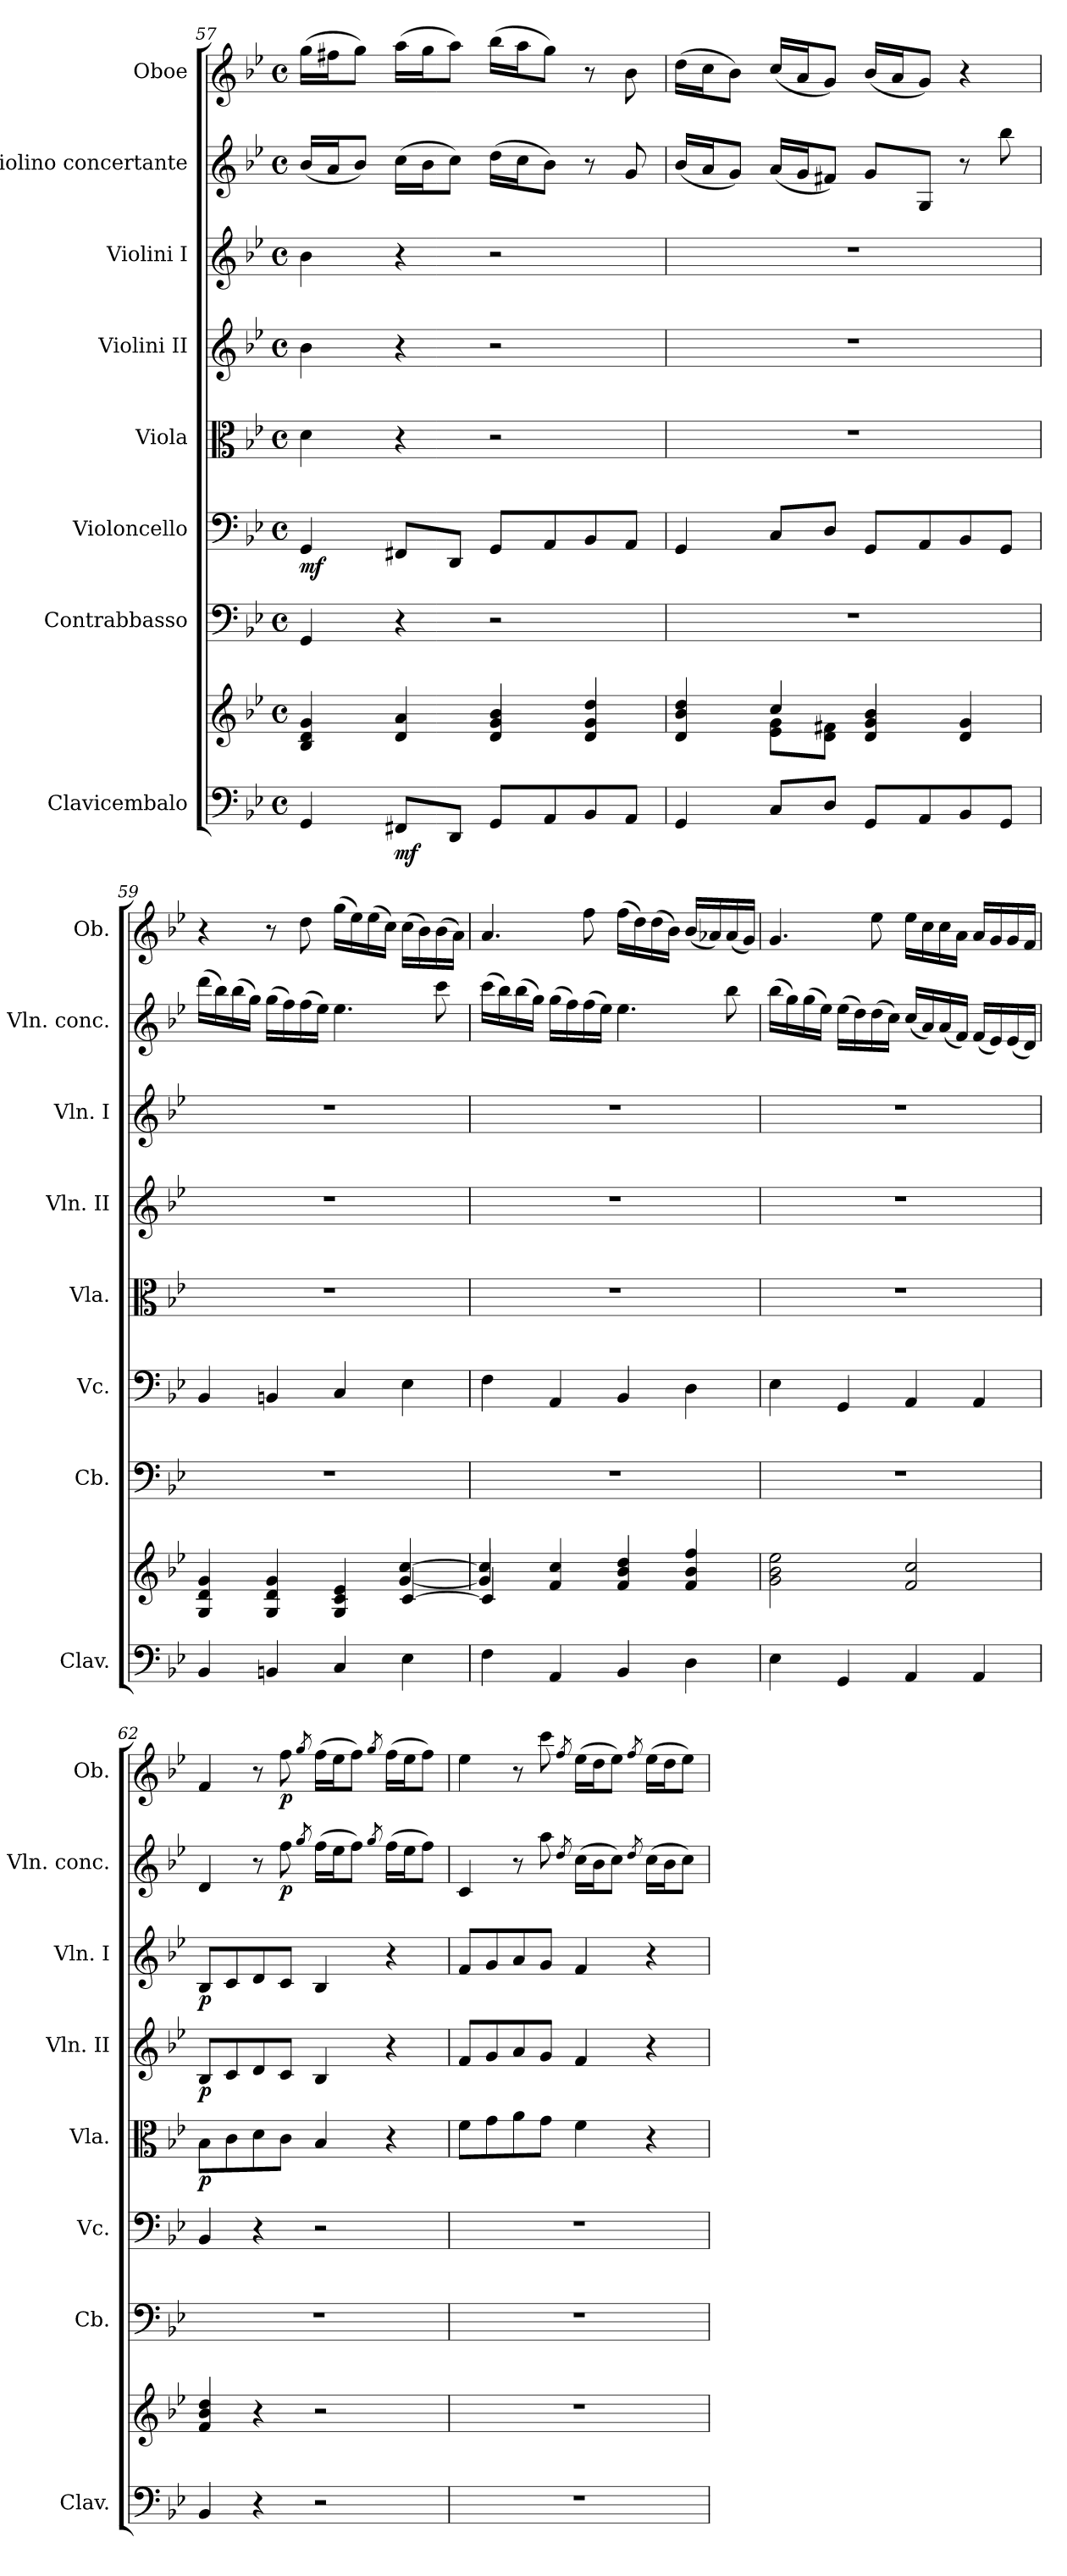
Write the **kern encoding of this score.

**kern	**kern	**dynam	**kern	**kern	**dynam	**kern	**dynam	**kern	**dynam	**kern	**dynam	**kern	**dynam	**kern	**dynam
*part8	*part8	*part8	*part7	*part6	*part6	*part5	*part5	*part4	*part4	*part3	*part3	*part2	*part2	*part1	*part1
*staff9	*staff8	*staff8/9	*staff7	*staff6	*staff6	*staff5	*staff5	*staff4	*staff4	*staff3	*staff3	*staff2	*staff2	*staff1	*staff1
*I"Clavicembalo	*	*	*I"Contrabbasso	*I"Violoncello	*	*I"Viola	*	*I"Violini II	*	*I"Violini I	*	*I"Violino concertante	*	*I"Oboe	*
*I'Clav.	*	*	*I'Cb.	*I'Vc.	*	*I'Vla.	*	*I'Vln. II	*	*I'Vln. I	*	*I'Vln. conc.	*	*I'Ob.	*
!!LO:PB:g=z
*clefF4	*clefG2	*	*clefF4	*clefF4	*	*clefC3	*	*clefG2	*	*clefG2	*	*clefG2	*	*clefG2	*
*	*	*	*ITrd7c12	*	*	*	*	*	*	*	*	*	*	*	*
*k[b-e-]	*k[b-e-]	*	*k[b-e-]	*k[b-e-]	*	*k[b-e-]	*	*k[b-e-]	*	*k[b-e-]	*	*k[b-e-]	*	*k[b-e-]	*
*M4/4	*M4/4	*	*M4/4	*M4/4	*	*M4/4	*	*M4/4	*	*M4/4	*	*M4/4	*	*M4/4	*
*met(c)	*met(c)	*	*met(c)	*met(c)	*	*met(c)	*	*met(c)	*	*met(c)	*	*met(c)	*	*met(c)	*
=57	=57	=57	=57	=57	=57	=57	=57	=57	=57	=57	=57	=57	=57	=57	=57
!	!	!	!	!	!LO:DY:b	!	!	!	!	!	!	!	!	!	!
4GG/	4B-/ 4d/ 4g/	.	4GGG/	4GG/	mf	4d\	.	4b-\	.	4b-\	.	(<16b-/LL	.	(>16gg\LL	.
.	.	.	.	.	.	.	.	.	.	.	.	16a/J	.	16ff#X\J	.
.	.	.	.	.	.	.	.	.	.	.	.	8b-/J)	.	8gg\J)	.
!	!	!LO:DY:b=2	!	!	!	!	!	!	!	!	!	!	!	!	!
8FF#X/L	4d/ 4a/	mf	4r	8FF#X/L	.	4r	.	4r	.	4r	.	(>16cc\LL	.	(>16aa\LL	.
.	.	.	.	.	.	.	.	.	.	.	.	16b-\J	.	16gg\J	.
8DD/J	.	.	.	8DD/J	.	.	.	.	.	.	.	8cc\J)	.	8aa\J)	.
8GG/L	4d/ 4g/ 4b-/	.	2r	8GG/L	.	2r	.	2r	.	2r	.	(>16dd\LL	.	(>16bb-\LL	.
.	.	.	.	.	.	.	.	.	.	.	.	16cc\J	.	16aa\J	.
8AA/	.	.	.	8AA/	.	.	.	.	.	.	.	8b-\J)	.	8gg\J)	.
8BB-/	4d/ 4g/ 4dd/	.	.	8BB-/	.	.	.	.	.	.	.	8r	.	8r	.
8AA/J	.	.	.	8AA/J	.	.	.	.	.	.	.	8g/	.	8b-\	.
=58	=58	=58	=58	=58	=58	=58	=58	=58	=58	=58	=58	=58	=58	=58	=58
*	*^	*	*	*	*	*	*	*	*	*	*	*	*	*	*
4GG/	4d/ 4b-/ 4dd/	4ryy	.	1r	4GG/	.	1r	.	1r	.	1r	.	(<16b-/LL	.	(>16dd\LL	.
.	.	.	.	.	.	.	.	.	.	.	.	.	16a/J	.	16cc\J	.
.	.	.	.	.	.	.	.	.	.	.	.	.	8g/J)	.	8b-\J)	.
8C/L	4cc/	8e-\ 8g\L	.	.	8C/L	.	.	.	.	.	.	.	(<16a/LL	.	(<16cc/LL	.
.	.	.	.	.	.	.	.	.	.	.	.	.	16g/J	.	16a/J	.
8D/J	.	8d\ 8f#X\J	.	.	8D/J	.	.	.	.	.	.	.	8f#X/J)	.	8g/J)	.
8GG/L	4d/ 4g/ 4b-/	2ryy	.	.	8GG/L	.	.	.	.	.	.	.	8g/L	.	(<16b-/LL	.
.	.	.	.	.	.	.	.	.	.	.	.	.	.	.	16a/J	.
8AA/	.	.	.	.	8AA/	.	.	.	.	.	.	.	8G/J	.	8g/J)	.
8BB-/	4d/ 4g/	.	.	.	8BB-/	.	.	.	.	.	.	.	8r	.	4r	.
8GG/J	.	.	.	.	8GG/J	.	.	.	.	.	.	.	8bb-\	.	.	.
=59	=59	=59	=59	=59	=59	=59	=59	=59	=59	=59	=59	=59	=59	=59	=59	=59
*	*	*^	*	*	*	*	*	*	*	*	*	*	*	*	*	*
4BB-/	4G/ 4d/ 4g/	2.ryy	2.ryy	.	1r	4BB-/	.	1r	.	1r	.	1r	.	(>16ddd\LL	.	4r	.
.	.	.	.	.	.	.	.	.	.	.	.	.	.	16bb-\)	.	.	.
.	.	.	.	.	.	.	.	.	.	.	.	.	.	(>16bb-\	.	.	.
.	.	.	.	.	.	.	.	.	.	.	.	.	.	16gg\JJ)	.	.	.
4BBn/	4G/ 4d/ 4g/	.	.	.	.	4BBn/	.	.	.	.	.	.	.	(>16gg\LL	.	8r	.
.	.	.	.	.	.	.	.	.	.	.	.	.	.	16ff\)	.	.	.
.	.	.	.	.	.	.	.	.	.	.	.	.	.	(>16ff\	.	8dd\	.
.	.	.	.	.	.	.	.	.	.	.	.	.	.	16ee-\JJ)	.	.	.
4C/	4G/ 4c/ 4e-/	.	.	.	.	4C/	.	.	.	.	.	.	.	4.ee-\	.	(>16gg\LL	.
.	.	.	.	.	.	.	.	.	.	.	.	.	.	.	.	16ee-\)	.
.	.	.	.	.	.	.	.	.	.	.	.	.	.	.	.	(>16ee-\	.
.	.	.	.	.	.	.	.	.	.	.	.	.	.	.	.	16cc\JJ)	.
4E-\	[4c/	[4g/	[4cc/	.	.	4E-\	.	.	.	.	.	.	.	.	.	(>16cc\LL	.
.	.	.	.	.	.	.	.	.	.	.	.	.	.	.	.	16b-\)	.
.	.	.	.	.	.	.	.	.	.	.	.	.	.	8ccc\	.	(>16b-\	.
.	.	.	.	.	.	.	.	.	.	.	.	.	.	.	.	16a\JJ)	.
!!LO:PB:g=z
=60	=60	=60	=60	=60	=60	=60	=60	=60	=60	=60	=60	=60	=60	=60	=60	=60	=60
4F\	4c/]	4g/]	4cc/]	.	1r	4F\	.	1r	.	1r	.	1r	.	(>16ccc\LL	.	4.a/	.
.	.	.	.	.	.	.	.	.	.	.	.	.	.	16bb-\)	.	.	.
.	.	.	.	.	.	.	.	.	.	.	.	.	.	(>16bb-\	.	.	.
.	.	.	.	.	.	.	.	.	.	.	.	.	.	16gg\JJ)	.	.	.
4AA/	4f/ 4cc/	2.ryy	2.ryy	.	.	4AA/	.	.	.	.	.	.	.	(>16gg\LL	.	.	.
.	.	.	.	.	.	.	.	.	.	.	.	.	.	16ff\)	.	.	.
.	.	.	.	.	.	.	.	.	.	.	.	.	.	(>16ff\	.	8ff\	.
.	.	.	.	.	.	.	.	.	.	.	.	.	.	16ee-\JJ)	.	.	.
4BB-/	4f/ 4b-/ 4dd/	.	.	.	.	4BB-/	.	.	.	.	.	.	.	4.ee-\	.	(>16ff\LL	.
.	.	.	.	.	.	.	.	.	.	.	.	.	.	.	.	16dd\)	.
.	.	.	.	.	.	.	.	.	.	.	.	.	.	.	.	(>16dd\	.
.	.	.	.	.	.	.	.	.	.	.	.	.	.	.	.	16b-\JJ)	.
4D\	4f/ 4b-/ 4ff/	.	.	.	.	4D\	.	.	.	.	.	.	.	.	.	(<16b-/LL	.
.	.	.	.	.	.	.	.	.	.	.	.	.	.	.	.	16a-X/)	.
.	.	.	.	.	.	.	.	.	.	.	.	.	.	8bb-\	.	(<16a-/	.
.	.	.	.	.	.	.	.	.	.	.	.	.	.	.	.	16g/JJ)	.
*	*v	*v	*v	*	*	*	*	*	*	*	*	*	*	*	*	*	*
=61	=61	=61	=61	=61	=61	=61	=61	=61	=61	=61	=61	=61	=61	=61	=61
4E-\	2g\ 2b-\ 2ee-\	.	1r	4E-\	.	1r	.	1r	.	1r	.	(>16bb-\LL	.	4.g/	.
.	.	.	.	.	.	.	.	.	.	.	.	16gg\)	.	.	.
.	.	.	.	.	.	.	.	.	.	.	.	(>16gg\	.	.	.
.	.	.	.	.	.	.	.	.	.	.	.	16ee-\JJ)	.	.	.
4GG/	.	.	.	4GG/	.	.	.	.	.	.	.	(>16ee-\LL	.	.	.
.	.	.	.	.	.	.	.	.	.	.	.	16dd\)	.	.	.
.	.	.	.	.	.	.	.	.	.	.	.	(>16dd\	.	8ee-\	.
.	.	.	.	.	.	.	.	.	.	.	.	16cc\JJ)	.	.	.
4AA/	2f/ 2cc/	.	.	4AA/	.	.	.	.	.	.	.	(<16cc/LL	.	16ee-\LL	.
.	.	.	.	.	.	.	.	.	.	.	.	16a/)	.	16cc\	.
.	.	.	.	.	.	.	.	.	.	.	.	(<16a/	.	16cc\	.
.	.	.	.	.	.	.	.	.	.	.	.	16f/JJ)	.	16a\JJ	.
4AA/	.	.	.	4AA/	.	.	.	.	.	.	.	(<16f/LL	.	16a/LL	.
.	.	.	.	.	.	.	.	.	.	.	.	16e-/)	.	16g/	.
.	.	.	.	.	.	.	.	.	.	.	.	(<16e-/	.	16g/	.
.	.	.	.	.	.	.	.	.	.	.	.	16d/JJ)	.	16f/JJ	.
=62	=62	=62	=62	=62	=62	=62	=62	=62	=62	=62	=62	=62	=62	=62	=62
!	!	!	!	!	!	!	!LO:DY:b	!	!LO:DY:b	!	!LO:DY:b	!	!	!	!
4BB-/	4f/ 4b-/ 4dd/	.	1r	4BB-/	.	8B-\L	p	8B-/L	p	8B-/L	p	4d/	.	4f/	.
.	.	.	.	.	.	8c\	.	8c/	.	8c/	.	.	.	.	.
4r	4r	.	.	4r	.	8d\	.	8d/	.	8d/	.	8r	.	8r	.
!	!	!	!	!	!	!	!	!	!	!	!	!	!LO:DY:b	!	!LO:DY:b
.	.	.	.	.	.	8c\J	.	8c/J	.	8c/J	.	8ff\	p	8ff\	p
.	.	.	.	.	.	.	.	.	.	.	.	8qgg/	.	8qgg/	.
2r	2r	.	.	2r	.	4B-/	.	4B-/	.	4B-/	.	(>16ff\LL	.	(>16ff\LL	.
.	.	.	.	.	.	.	.	.	.	.	.	16ee-\J	.	16ee-\J	.
.	.	.	.	.	.	.	.	.	.	.	.	8ff\J)	.	8ff\J)	.
.	.	.	.	.	.	.	.	.	.	.	.	8qgg/	.	8qgg/	.
.	.	.	.	.	.	4r	.	4r	.	4r	.	(>16ff\LL	.	(>16ff\LL	.
.	.	.	.	.	.	.	.	.	.	.	.	16ee-\J	.	16ee-\J	.
.	.	.	.	.	.	.	.	.	.	.	.	8ff\J)	.	8ff\J)	.
!!LO:PB:g=z
=63	=63	=63	=63	=63	=63	=63	=63	=63	=63	=63	=63	=63	=63	=63	=63
1r	1r	.	1r	1r	.	8f\L	.	8f/L	.	8f/L	.	4c/	.	4ee-\	.
.	.	.	.	.	.	8g\	.	8g/	.	8g/	.	.	.	.	.
.	.	.	.	.	.	8a\	.	8a/	.	8a/	.	8r	.	8r	.
.	.	.	.	.	.	8g\J	.	8g/J	.	8g/J	.	8aa\	.	8ccc\	.
.	.	.	.	.	.	.	.	.	.	.	.	8qdd/	.	8qff/	.
.	.	.	.	.	.	4f\	.	4f/	.	4f/	.	(>16cc\LL	.	(>16ee-\LL	.
.	.	.	.	.	.	.	.	.	.	.	.	16b-\J	.	16dd\J	.
.	.	.	.	.	.	.	.	.	.	.	.	8cc\J)	.	8ee-\J)	.
.	.	.	.	.	.	.	.	.	.	.	.	8qdd/	.	8qff/	.
.	.	.	.	.	.	4r	.	4r	.	4r	.	(>16cc\LL	.	(>16ee-\LL	.
.	.	.	.	.	.	.	.	.	.	.	.	16b-\J	.	16dd\J	.
.	.	.	.	.	.	.	.	.	.	.	.	8cc\J)	.	8ee-\J)	.
=	=	=	=	=	=	=	=	=	=	=	=	=	=	=	=
*-	*-	*-	*-	*-	*-	*-	*-	*-	*-	*-	*-	*-	*-	*-	*-
